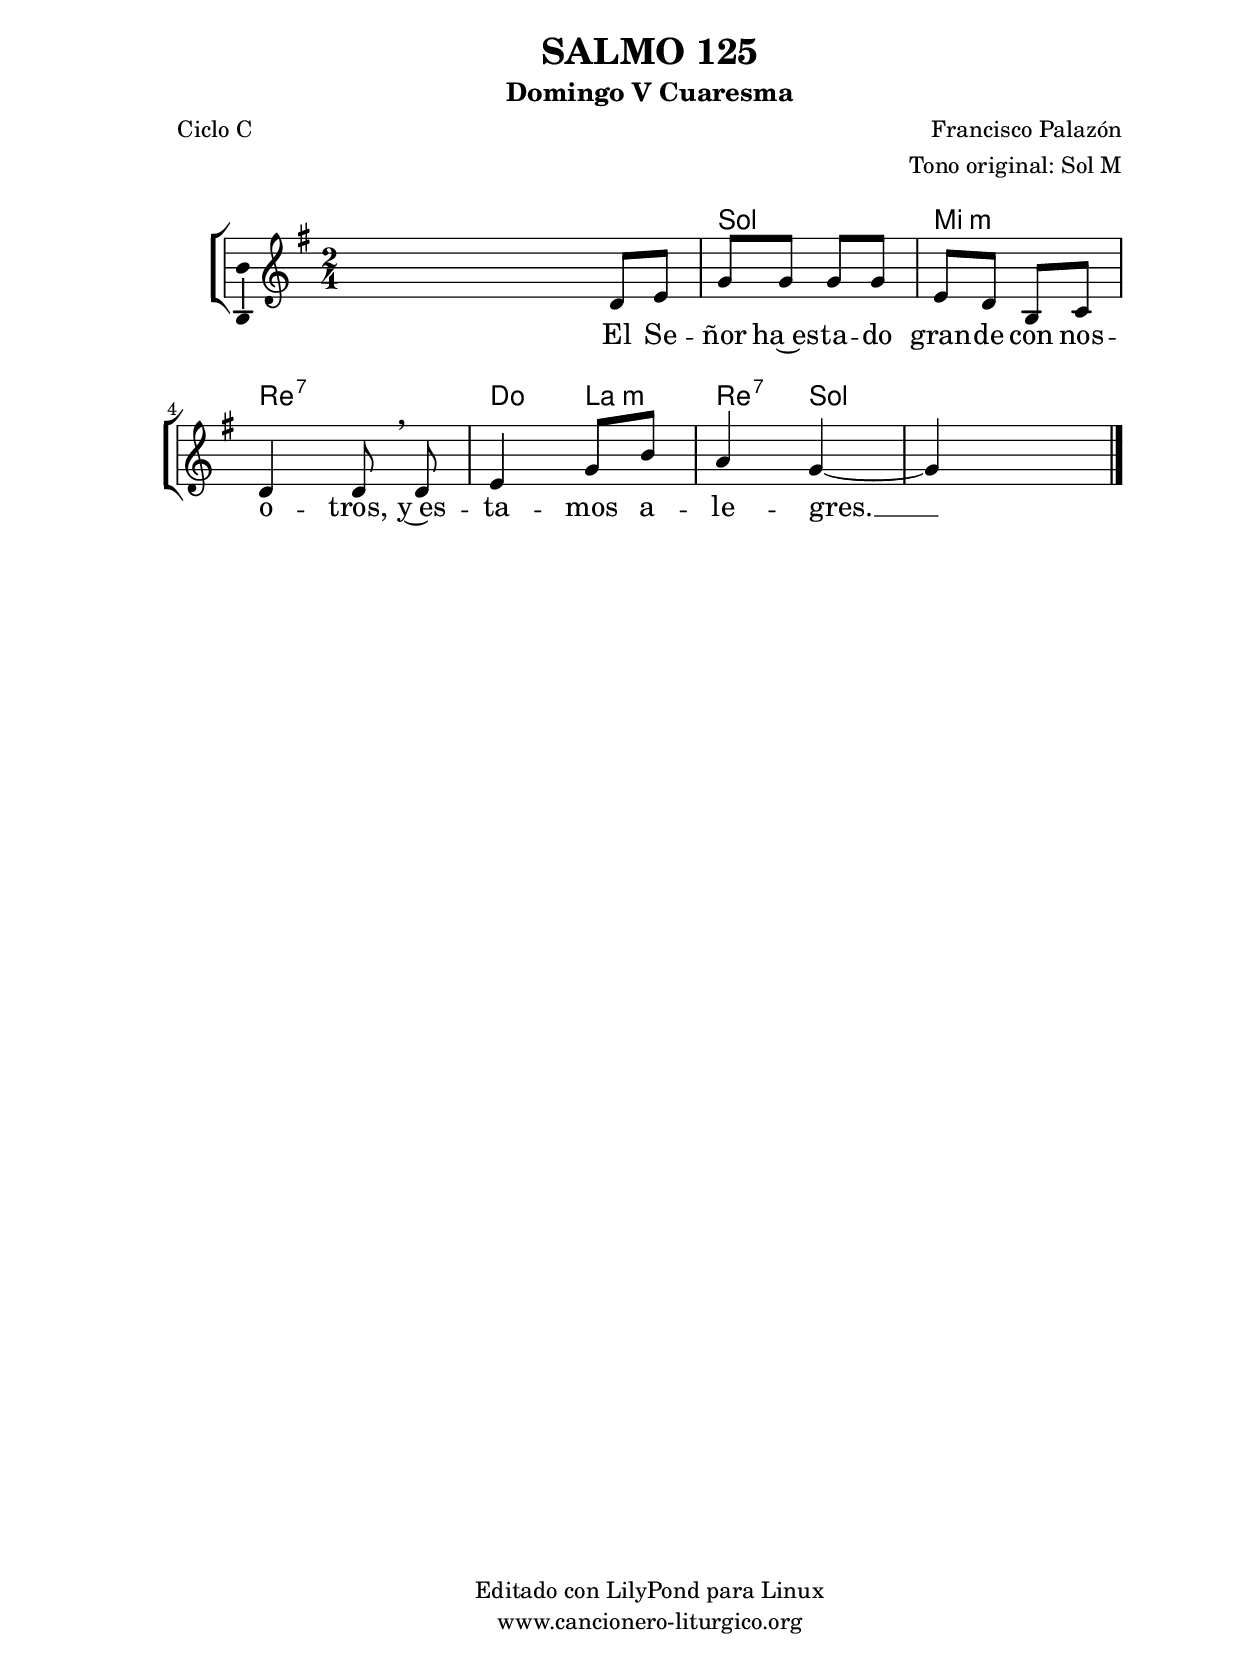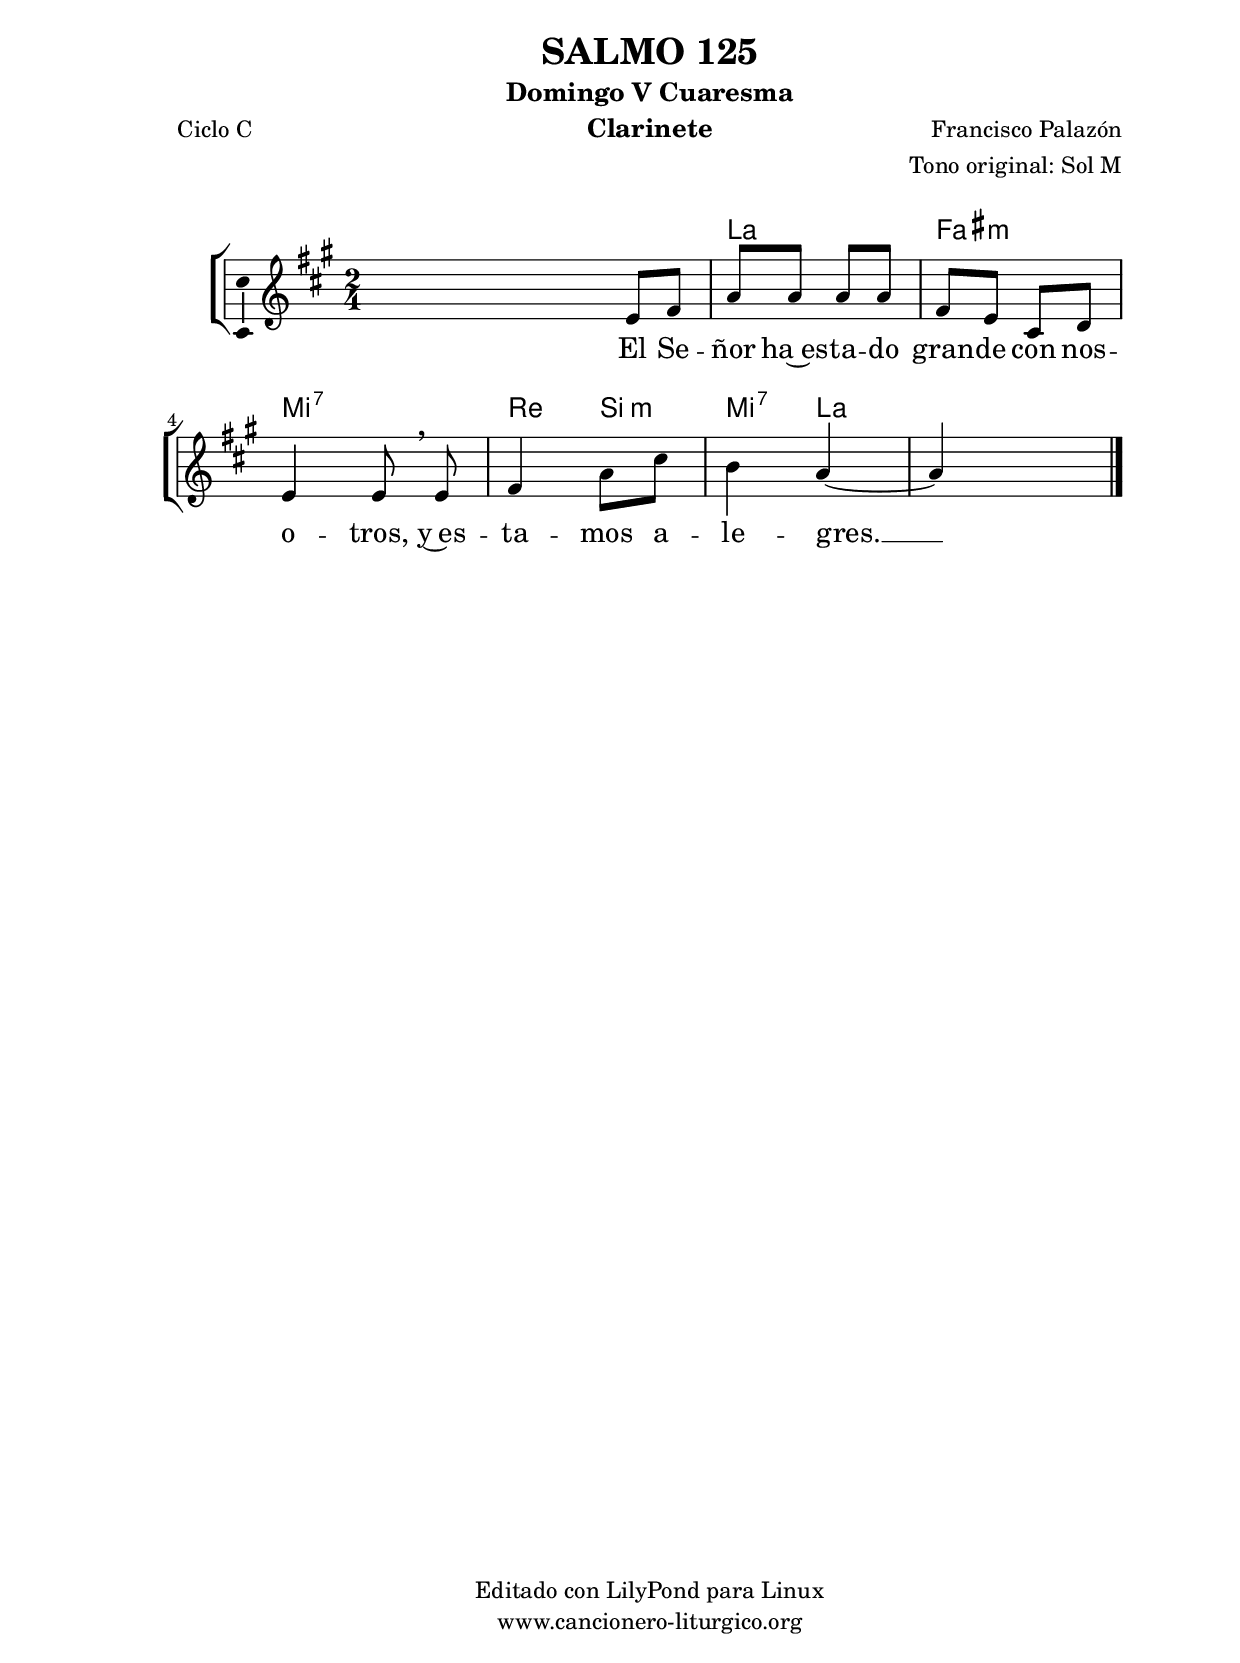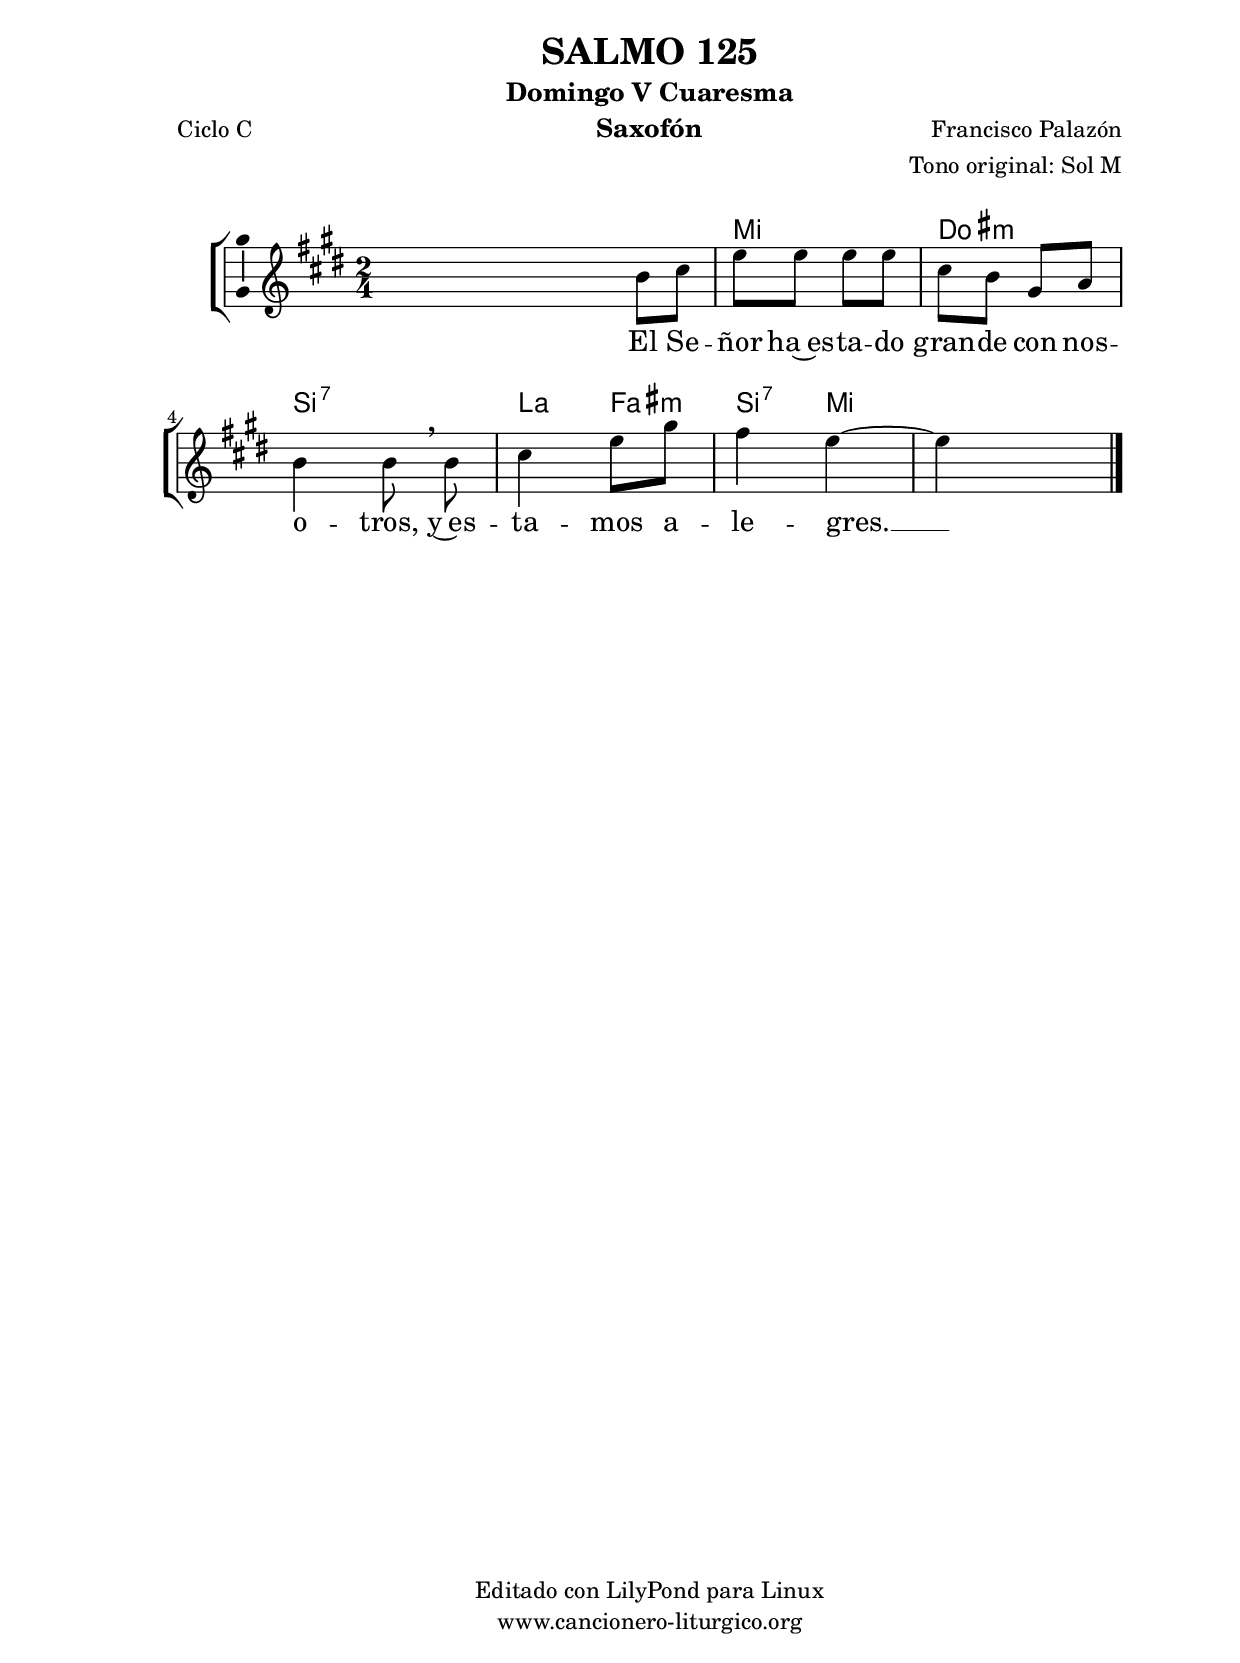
%
%para convertir .midi en .wav:
%timidity filename.midi -Ow -o finename.wav
%
%
%Para convertir de .wav a .mp3:
%lame -h -m j filename.wav
%
%
%para escuchar el midi:
%timidity nombrefichero.midi
%


%versión de lilypond para la que se ha escrito esta partitura:
\version "2.16.0"

	%Tamaño papel
	#(set-default-paper-size "a4")
	%Tamaño partitura
	#(set-global-staff-size 20)
	%No responde al pulsar sobre una nota
	#(ly:set-option 'point-and-click #f)

%parámetros del encabezamiento:
\header {
	title = "SALMO 125"
	subtitle = "Domingo V Cuaresma"
	composer = "Francisco Palazón"
	poet = "Ciclo C"
	meter = ""
	arranger = "Tono original: Sol M"
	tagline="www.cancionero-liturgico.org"
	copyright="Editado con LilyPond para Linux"
	tiempo = "Cuaresma"
	usos = "Salmo"
	letra = "El Señor ha estado grande con nosotros, y estamos alegres."
	}

%parámetros asociados al papel:
\paper  {
	oddHeaderMarkup = \markup {\fill-line { \on-the-fly #not-first-page \fromproperty #'header:title \on-the-fly #not-first-page \fromproperty #'header:composer }}
	evenHeaderMarkup = \markup {\fill-line { \fromproperty #'header:composer \fromproperty #'header:title }}
	#(set-paper-size "a4")
	print-page-number = ##f
	first-page-number = 1
	print-first-page-number = ##f
%	head-separation = 3.0 \cm
	top-margin = 2.0 \cm
	bottom-margin = 0.5\cm
%%%	bottom-margin = -1.0\cm
	left-margin = 3.0 \cm
	line-width = 16.0 \cm 
	indent = 8\mm
	interscoreline = 2.\mm
	between-system-space = 15\mm
%	para que las partituras no llenen la hoja:
	ragged-bottom = ##t
%	idem para la última hoja:
	ragged-last-bottom = ##f
%	para que las partituras llenen el ancho del papel:
	ragged-last = ##f
	after-title-space = 2.5 \cm
%page-count=1
%system-count=8

	%Flexible Vertical Spacing
%	markup-markup-spacing =
%	#'((basic-distance . 15) (minimum-distance . 15) (padding . 3))
	markup-system-spacing =
	#'((basic-distance . 15) (minimum-distance . 15) (padding . 3))
	system-system-spacing =
	#'((basic-distance . 15) (minimum-distance . 15) (padding . 3))
	score-system-spacing =
	#'((basic-distance . 15) (minimum-distance . 15) (padding . 5))
%	top-system-spacing = % header
%	#'((basic-distance . 8) (minimum-distance . 0) (padding . 3))
%	top-markup-spacing =
%	#'((basic-distance . 20) (minimum-distance . 20) (padding . 3))
	last-bottom-spacing = % footer
	#'((basic-distance . 5) (minimum-distance . 5) (padding . 3))
%	score-markup-spacing =
%	#'((basic-distance . 16) (minimum-distance . 13) (padding . 3))

	}


%parámetros que afectan a toda la partitura:
global =  {
	%clave de sol (G):
	\clef G
	%armadura:
%	\transpose ees d
	\key g \major
	\tempo 4=90
	\set Score.tempoHideNote = ##t
	}


acordes = {
	\italianChords
	\chordmode {
%	\transpose ees d
{

s2 g2 e:m d:7 c4 a:m d:7 g s2

	}
	}
}

melodia = 
%\transpose ees d
{
	\relative c'{

\time 2/4
s4 d8 e
g8 g g g
e8 d b c
d4 d8 \breathe d8
e4 g8 b
a4 g~
g4 s4

	\bar "|."
	}
	}


texto = \lyricmode {
El Se -- ñor ha~es -- ta -- do gran -- de con nos -- o -- tros, y~es -- ta -- mos a -- le -- gres. __
	}


acordesStaff = \context ChordNames = acordesStaff <<
	\set chordChanges = ##t
	\acordes
	>>


vozStaff = \context Voice = vozStaff
\with {\consists "Ambitus_engraver"}
<<
%	\set Staff.instrumentName = ""
%	\set Staff.shortInstrumentName = ""
%	\set Staff.midiInstrument = #"clarinet"
%	\set Staff.midiInstrument = #"cello"
%	\set Staff.midiInstrument = #"flute"
	\set Staff.midiInstrument = #"electric guitar (jazz)"
%	\set Staff.midiInstrument = #"english horn"
%	\set Staff.midiInstrument = #"violin"
%	\set Staff.midiInstrument = #"glockenspiel"
	\set Staff.midiMinimumVolume = #0.7
	\set Staff.midiMaximumVolume = #0.9
	\global
	\melodia
	>>


textoStaff = \context Lyrics = textoStaff <<
	\lyricsto vozStaff \texto
	>>

\book {
	\score {
		\context ChoirStaff {
			\override StaffGroup.SystemStartBracket #'collapse-height = #1
			\override Score.SystemStartBar #'collapse-height = #1
			<<
			\acordesStaff
			\vozStaff
			\textoStaff
			>>
			}
		\layout {
	    		\context {
				\Lyrics
				\override LyricText #'font-size = #2
				}
	   		 \context {
				\Score
				%fontSize = #3
				\override StaffSymbol #'staff-space = #(magstep +3)
				%\override Beam #'thickness = #0.55
				%\override SpacingSpanner #'spacing-increment = #1.0
				%\override Slur #'height-limit = #1.5
				}
			}
		}
	\score {
		\unfoldRepeats
		\context ChoirStaff {
			<<
			\acordesStaff
			\vozStaff
			>>
			}
		\midi {
	  		\context {
	  			\Score
				tempoWholesPerMinute = #(ly:make-moment 70 4)
				}
			}
		}
	}

%Partitura para clarinete
#(define output-suffix "C")
\book {
	\header{
		instrument = "Clarinete"
		}
	\score {
		\context ChoirStaff {
			\override StaffGroup.SystemStartBracket #'collapse-height = #1
			\override Score.SystemStartBar #'collapse-height = #1
\transpose c d
			<<
			\acordesStaff
			\vozStaff
			\textoStaff
			>>
			}
		\layout {
	    		\context {
				\Lyrics
				\override LyricText #'font-size = #2
				}
	   		 \context {
				\Score
				%fontSize = #3
				\override StaffSymbol #'staff-space = #(magstep +3)
				%\override Beam #'thickness = #0.55
				%\override SpacingSpanner #'spacing-increment = #1.0
				%\override Slur #'height-limit = #1.5
				}
			}
		}
	}

%Partitura para saxofón
#(define output-suffix "S")
\book {
	\header{
		instrument = "Saxofón"
		}
	\score {
		\context ChoirStaff {
			\override StaffGroup.SystemStartBracket #'collapse-height = #1
			\override Score.SystemStartBar #'collapse-height = #1
\transpose c a
			<<
			\acordesStaff
			\vozStaff
			\textoStaff
			>>
			}
		\layout {
	    		\context {
				\Lyrics
				\override LyricText #'font-size = #2
				}
	   		 \context {
				\Score
				%fontSize = #3
				\override StaffSymbol #'staff-space = #(magstep +3)
				%\override Beam #'thickness = #0.55
				%\override SpacingSpanner #'spacing-increment = #1.0
				%\override Slur #'height-limit = #1.5
				}
			}
		}
	}

